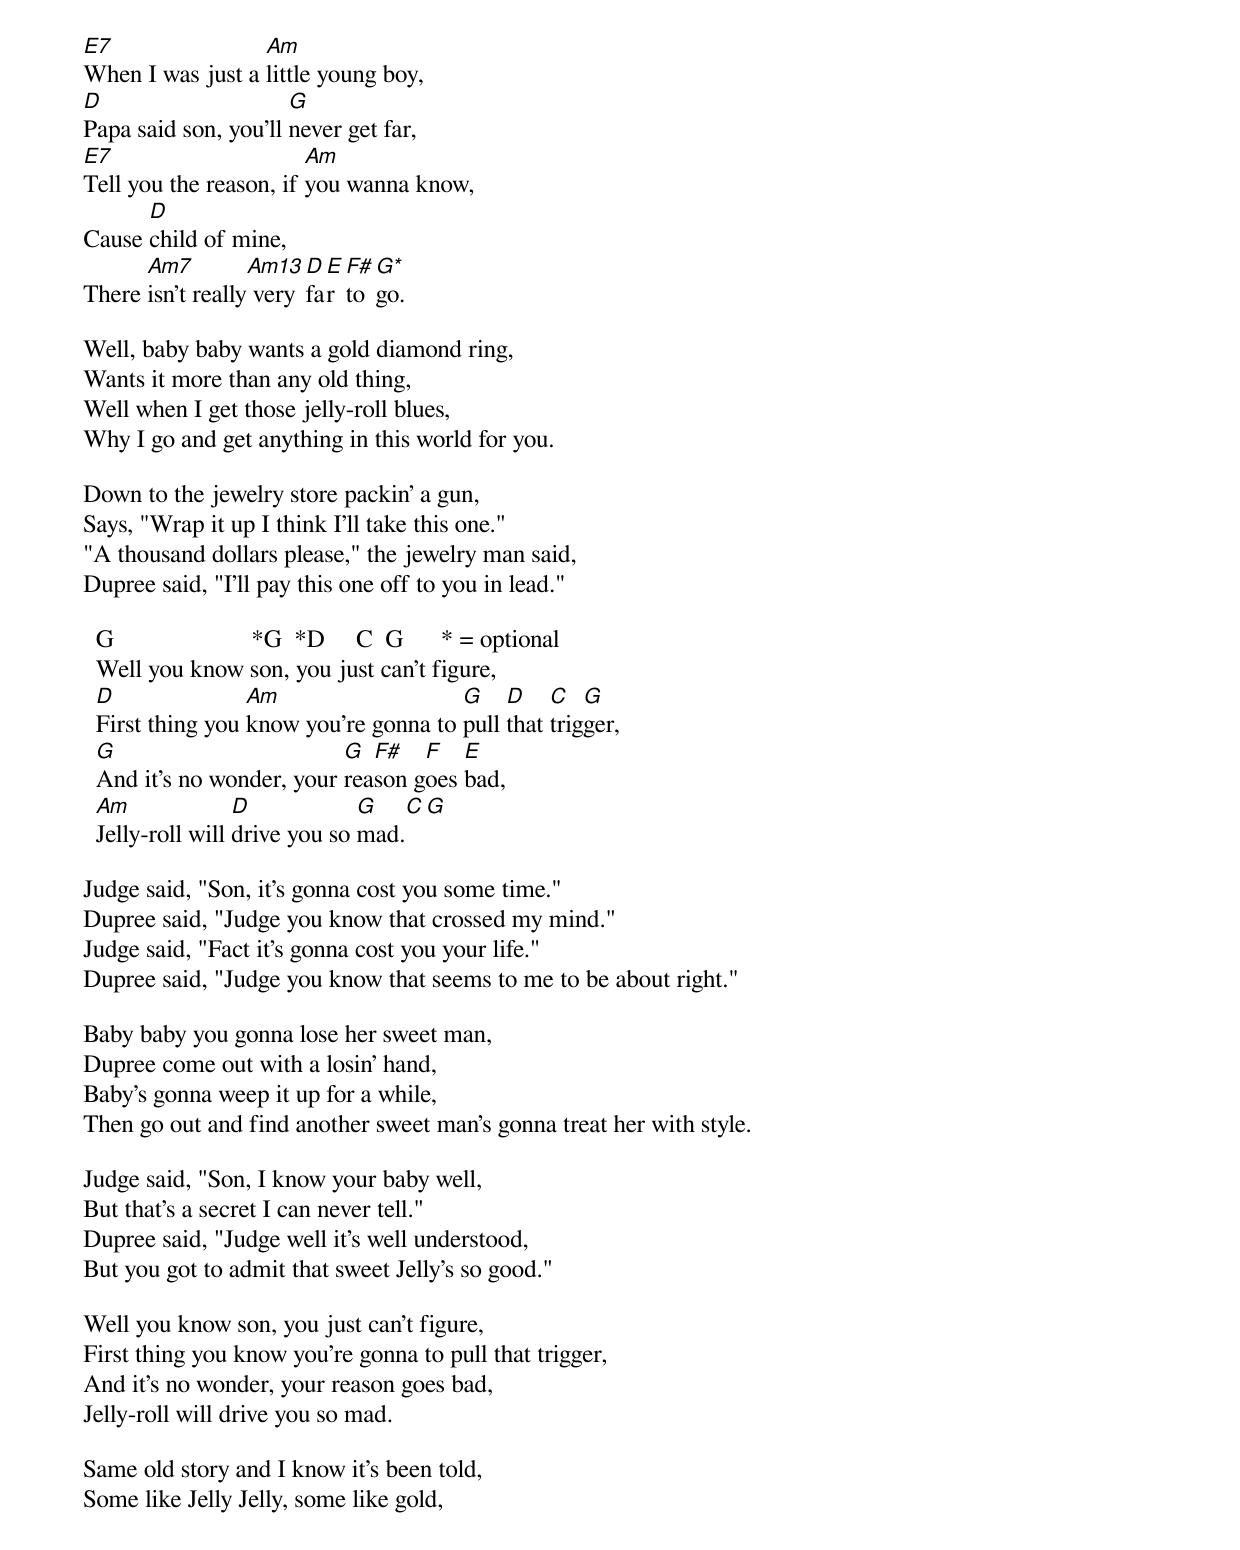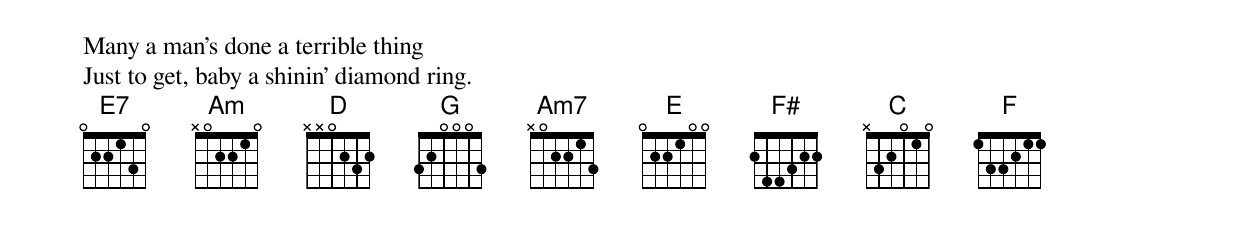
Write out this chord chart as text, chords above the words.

E7                Am
When I was just a little young boy,
D                     G
Papa said son, you'll never get far,
E7                      Am
Tell you the reason, if you wanna know,
      D
Cause child of mine,
      Am7         Am13  D E F# G*
There isn't really very far to go.

Well, baby baby wants a gold diamond ring,
Wants it more than any old thing,
Well when I get those jelly-roll blues,
Why I go and get anything in this world for you.

Down to the jewelry store packin' a gun,
Says, "Wrap it up I think I'll take this one."
"A thousand dollars please," the jewelry man said,
Dupree said, "I'll pay this one off to you in lead."

  G                      *G  *D     C  G      * = optional
  Well you know son, you just can't figure,
  D               Am                   G    D    C   G
  First thing you know you're gonna to pull that trigger,
  G                        G  F#   F   E
  And it's no wonder, your reason goes bad,
  Am              D            G       C G
  Jelly-roll will drive you so mad.

Judge said, "Son, it's gonna cost you some time."
Dupree said, "Judge you know that crossed my mind."
Judge said, "Fact it's gonna cost you your life."
Dupree said, "Judge you know that seems to me to be about right."

Baby baby you gonna lose her sweet man,
Dupree come out with a losin' hand,
Baby's gonna weep it up for a while,
Then go out and find another sweet man's gonna treat her with style.

Judge said, "Son, I know your baby well,
But that's a secret I can never tell."
Dupree said, "Judge well it's well understood,
But you got to admit that sweet Jelly's so good."

Well you know son, you just can't figure,
First thing you know you're gonna to pull that trigger,
And it's no wonder, your reason goes bad,
Jelly-roll will drive you so mad.

Same old story and I know it's been told,
Some like Jelly Jelly, some like gold,
Many a man's done a terrible thing
Just to get, baby a shinin' diamond ring.
